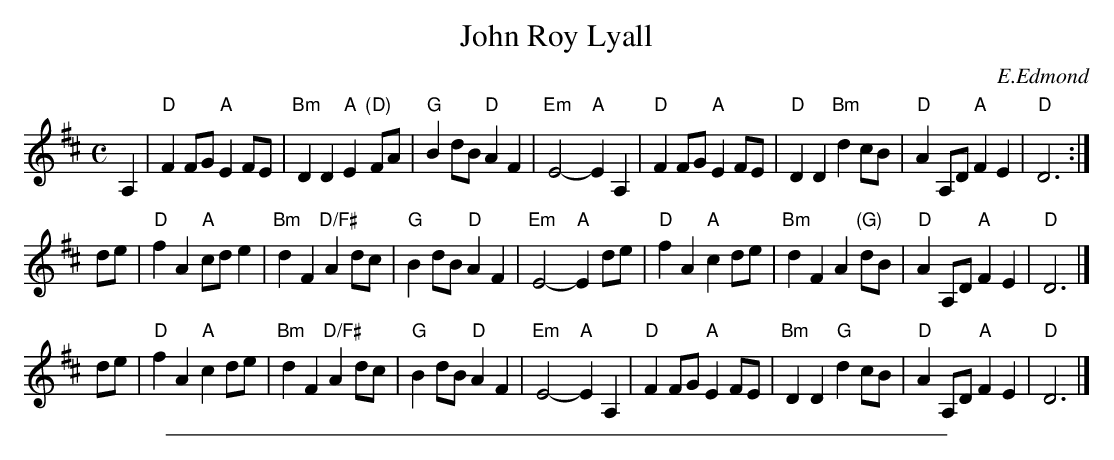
X:1
T: John Roy Lyall
C: E.Edmond
M: C
L: 1/8
K: D
A,2 \
| "D"F2FG "A"E2FE | "Bm"D2D2 "A"E2"(D)"FA | "G"B2dB "D"A2F2 | "Em"E4- "A"E2 A,2 \
| "D"F2FG "A"E2FE | "D"D2D2 "Bm"d2cB | "D"A2A,D "A"F2E2 | "D"D6 :|
de \
| "D"f2A2 "A"cde2 | "Bm"d2F2 "D/F#"A2dc | "G"B2dB "D"A2F2 | "Em"E4- "A"E2de \
| "D"f2A2 "A"c2de | "Bm"d2F2 A2"(G)"dB | "D"A2A,D "A"F2E2 | "D"D6 |]
de \
| "D"f2A2 "A"c2de | "Bm"d2F2 "D/F#"A2dc | "G"B2dB "D"A2F2 | "Em"E4- "A"E2A,2 \
| "D"F2FG "A"E2FE | "Bm"D2D2 "G"d2cB | "D"A2A,D "A"F2E2 | "D"D6 |]
